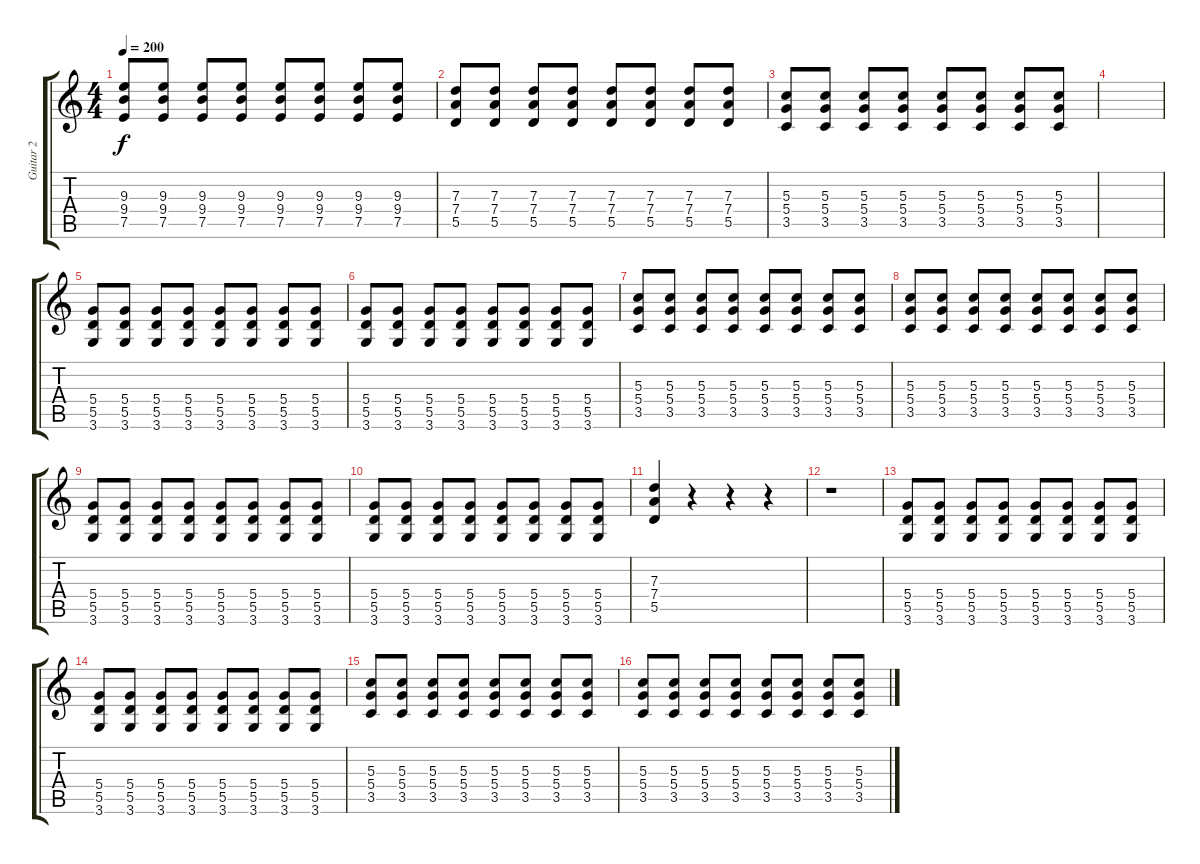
\track ("Guitar 2" "Guitar 2") {instrument distortionguitar}
\staff {score tabs}
\tuning (E4 B3 G3 D3 A2 E2) {hide}
\ts (4 4)
\tempo 200
\clef g2
\ks c
(9.3 9.4 7.5).8{dy f} (9.3 9.4 7.5).8 (9.3 9.4 7.5).8 (9.3 9.4 7.5).8 (9.3 9.4 7.5).8 (9.3 9.4 7.5).8 (9.3 9.4 7.5).8 (9.3 9.4 7.5).8 |
(7.3 7.4 5.5).8 (7.3 7.4 5.5).8 (7.3 7.4 5.5).8 (7.3 7.4 5.5).8 (7.3 7.4 5.5).8 (7.3 7.4 5.5).8 (7.3 7.4 5.5).8 (7.3 7.4 5.5).8 |
(5.3 5.4 3.5).8 (5.3 5.4 3.5).8 (5.3 5.4 3.5).8 (5.3 5.4 3.5).8 (5.3 5.4 3.5).8 (5.3 5.4 3.5).8 (5.3 5.4 3.5).8 (5.3 5.4 3.5).8 |
|
(5.4 5.5 3.6).8 (5.4 5.5 3.6).8 (5.4 5.5 3.6).8 (5.4 5.5 3.6).8 (5.4 5.5 3.6).8 (5.4 5.5 3.6).8 (5.4 5.5 3.6).8 (5.4 5.5 3.6).8 |
(5.4 5.5 3.6).8 (5.4 5.5 3.6).8 (5.4 5.5 3.6).8 (5.4 5.5 3.6).8 (5.4 5.5 3.6).8 (5.4 5.5 3.6).8 (5.4 5.5 3.6).8 (5.4 5.5 3.6).8 |
(5.3 5.4 3.5).8 (5.3 5.4 3.5).8 (5.3 5.4 3.5).8 (5.3 5.4 3.5).8 (5.3 5.4 3.5).8 (5.3 5.4 3.5).8 (5.3 5.4 3.5).8 (5.3 5.4 3.5).8 |
(5.3 5.4 3.5).8 (5.3 5.4 3.5).8 (5.3 5.4 3.5).8 (5.3 5.4 3.5).8 (5.3 5.4 3.5).8 (5.3 5.4 3.5).8 (5.3 5.4 3.5).8 (5.3 5.4 3.5).8 |
(5.4 5.5 3.6).8 (5.4 5.5 3.6).8 (5.4 5.5 3.6).8 (5.4 5.5 3.6).8 (5.4 5.5 3.6).8 (5.4 5.5 3.6).8 (5.4 5.5 3.6).8 (5.4 5.5 3.6).8 |
(5.4 5.5 3.6).8 (5.4 5.5 3.6).8 (5.4 5.5 3.6).8 (5.4 5.5 3.6).8 (5.4 5.5 3.6).8 (5.4 5.5 3.6).8 (5.4 5.5 3.6).8 (5.4 5.5 3.6).8 |
(7.3 7.4 5.5).4 r.4 r.4 r.4 |
r.1 |
(5.4 5.5 3.6).8 (5.4 5.5 3.6).8 (5.4 5.5 3.6).8 (5.4 5.5 3.6).8 (5.4 5.5 3.6).8 (5.4 5.5 3.6).8 (5.4 5.5 3.6).8 (5.4 5.5 3.6).8 |
(5.4 5.5 3.6).8 (5.4 5.5 3.6).8 (5.4 5.5 3.6).8 (5.4 5.5 3.6).8 (5.4 5.5 3.6).8 (5.4 5.5 3.6).8 (5.4 5.5 3.6).8 (5.4 5.5 3.6).8 |
(5.3 5.4 3.5).8 (5.3 5.4 3.5).8 (5.3 5.4 3.5).8 (5.3 5.4 3.5).8 (5.3 5.4 3.5).8 (5.3 5.4 3.5).8 (5.3 5.4 3.5).8 (5.3 5.4 3.5).8 |
(5.3 5.4 3.5).8 (5.3 5.4 3.5).8 (5.3 5.4 3.5).8 (5.3 5.4 3.5).8 (5.3 5.4 3.5).8 (5.3 5.4 3.5).8 (5.3 5.4 3.5).8 (5.3 5.4 3.5).8
